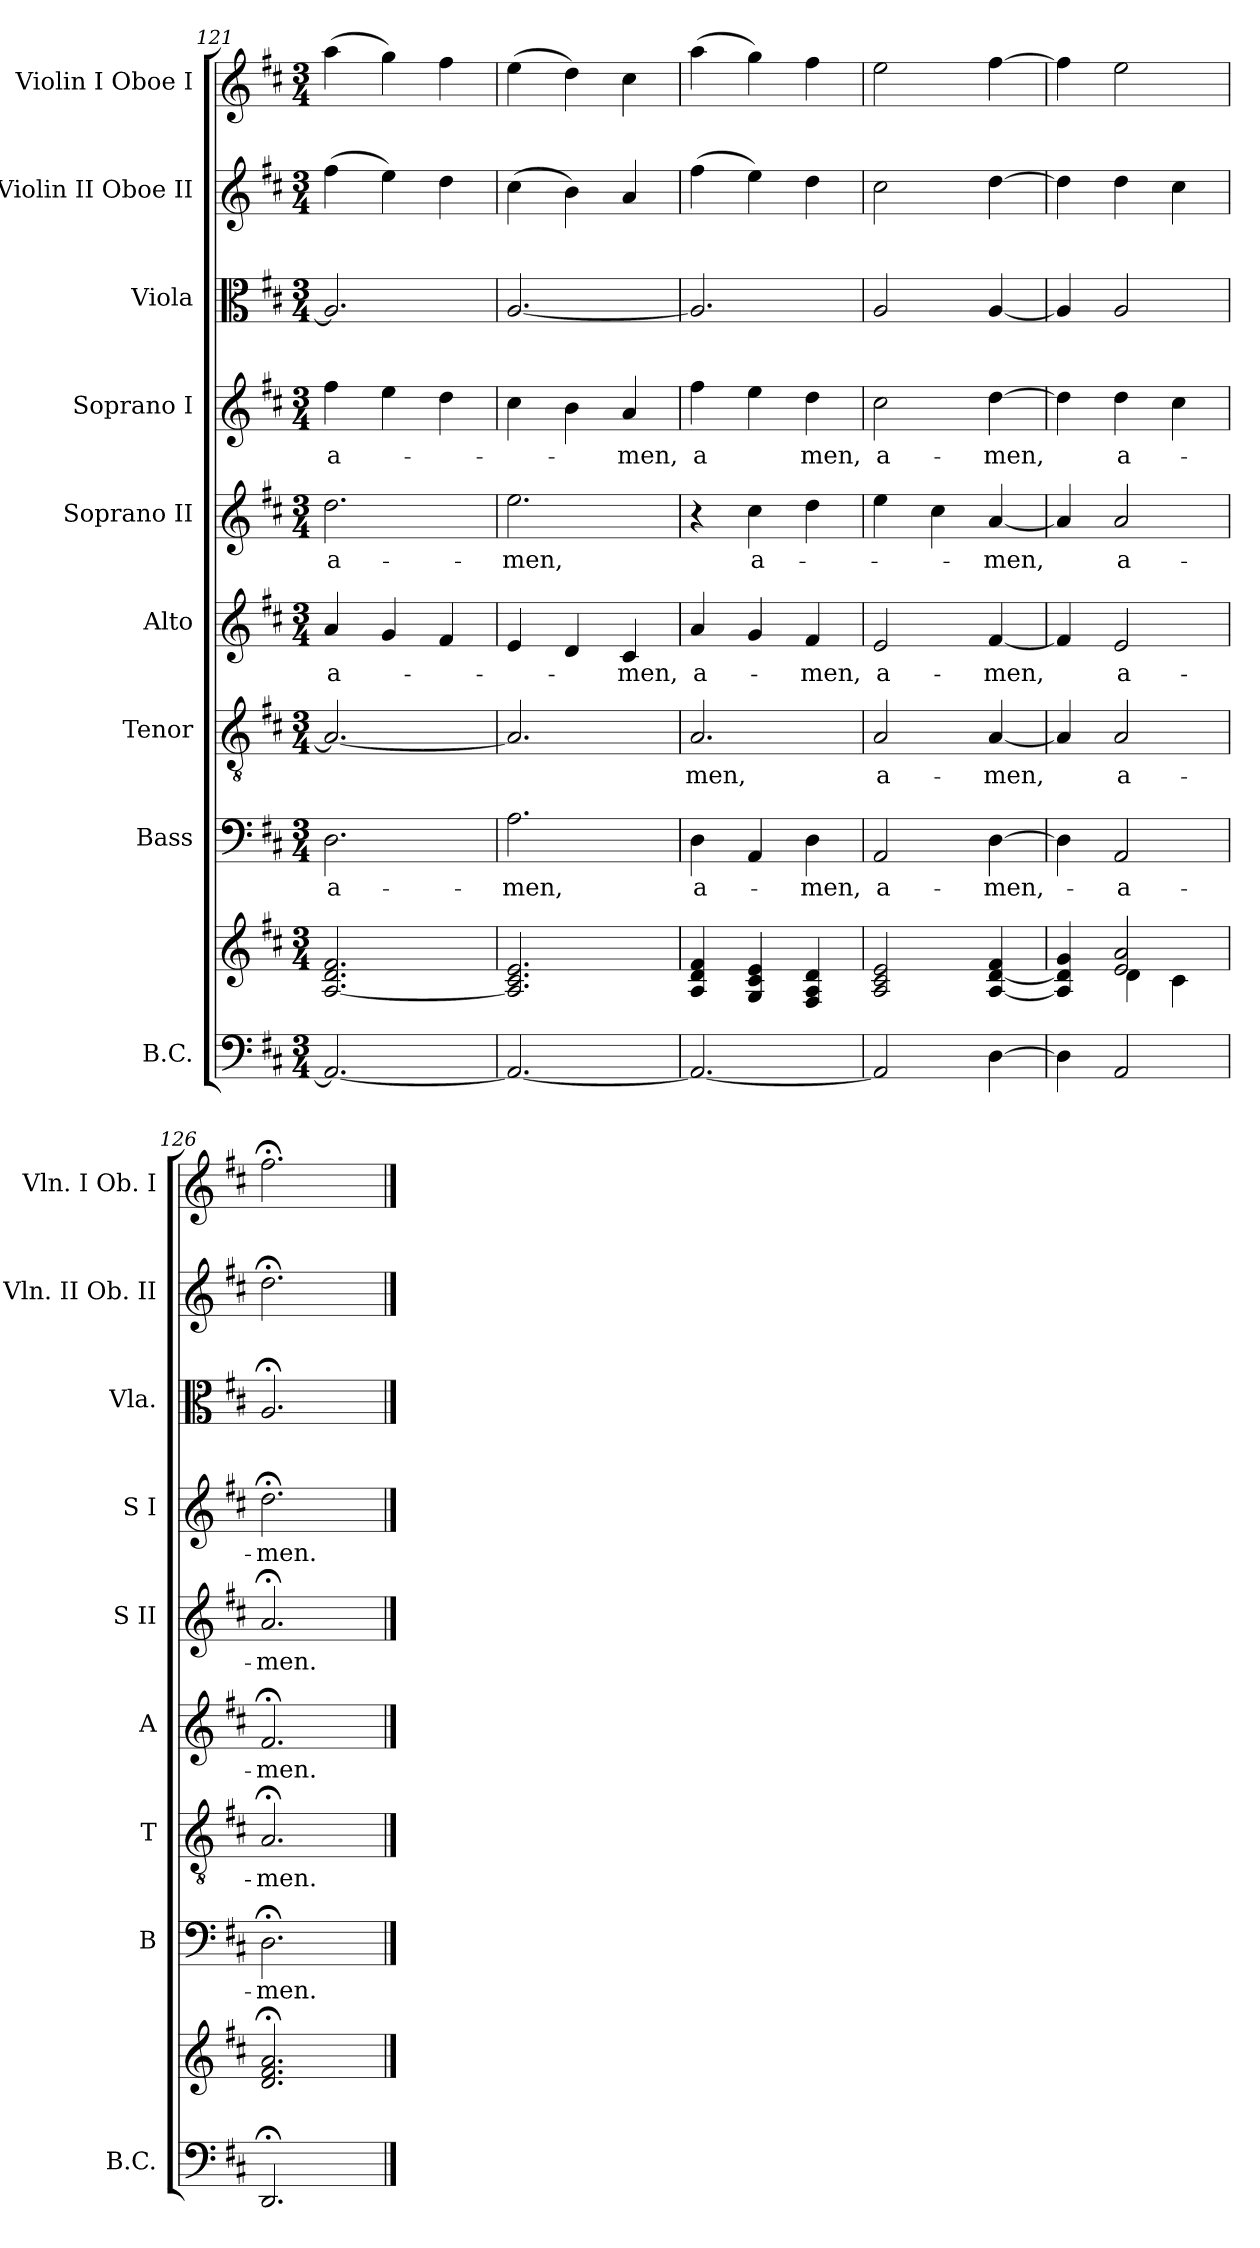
**kern	**kern	**kern	**text	**kern	**text	**kern	**text	**kern	**text	**kern	**text	**kern	**kern	**kern
*part9	*part9	*part8	*part8	*part7	*part7	*part6	*part6	*part5	*part5	*part4	*part4	*part3	*part2	*part1
*staff10	*staff9	*staff8	*staff8	*staff7	*staff7	*staff6	*staff6	*staff5	*staff5	*staff4	*staff4	*staff3	*staff2	*staff1
*I"B.C.	*	*I"Bass	*	*I"Tenor	*	*I"Alto	*	*I"Soprano II	*	*I"Soprano I	*	*I"Viola	*I"Violin II Oboe II	*I"Violin I Oboe I
*I'B.C.	*	*I'B	*	*I'T	*	*I'A	*	*I'S II	*	*I'S I	*	*I'Vla.	*I'Vln. II Ob. II	*I'Vln. I Ob. I
*clefF4	*clefG2	*clefF4	*	*clefGv2	*	*clefG2	*	*clefG2	*	*clefG2	*	*clefC3	*clefG2	*clefG2
*k[f#c#]	*k[f#c#]	*k[f#c#]	*	*k[f#c#]	*	*k[f#c#]	*	*k[f#c#]	*	*k[f#c#]	*	*k[f#c#]	*k[f#c#]	*k[f#c#]
*D:	*D:	*D:	*	*D:	*	*D:	*	*D:	*	*D:	*	*D:	*D:	*D:
*M3/4	*M3/4	*M3/4	*	*M3/4	*	*M3/4	*	*M3/4	*	*M3/4	*	*M3/4	*M3/4	*M3/4
=121	=121	=121	=121	=121	=121	=121	=121	=121	=121	=121	=121	=121	=121	=121
!	!	!	!LO:LY:b	!	!	!	!LO:LY:b	!	!LO:LY:b	!	!LO:LY:b	!	!	!
2.AA/_	[2.A/ 2.d/ 2.f#/	2.D\	a-	2.A/_	.	4a/	a-	2.dd\	a-	4ff#\	a-	2.A/]	(>4ff#\	(>4aa\
.	.	.	.	.	.	4g/	.	.	.	4ee\	.	.	4ee\)	4gg\)
.	.	.	.	.	.	4f#/	.	.	.	4dd\	.	.	4dd\	4ff#\
=122	=122	=122	=122	=122	=122	=122	=122	=122	=122	=122	=122	=122	=122	=122
!	!	!	!LO:LY:b	!	!	!	!	!	!LO:LY:b	!	!	!	!	!
2.AA/_	2.A/] 2.c#/ 2.e/	2.A\	-men,	2.A/]	.	4e/	.	2.ee\	-men,	4cc#\	.	[2.A/	(>4cc#\	(>4ee\
.	.	.	.	.	.	4d/	.	.	.	4b\	.	.	4b\)	4dd\)
!	!	!	!	!	!	!	!LO:LY:b	!	!	!	!LO:LY:b	!	!	!
.	.	.	.	.	.	4c#/	-men,	.	.	4a/	-men,	.	4a/	4cc#\
=123	=123	=123	=123	=123	=123	=123	=123	=123	=123	=123	=123	=123	=123	=123
!	!	!	!LO:LY:b	!	!LO:LY:b	!	!LO:LY:b	!	!	!	!LO:LY:b	!	!	!
2.AA/_	4A/ 4d/ 4f#/	4D\	a-	2.A/	-men,	4a/	a-	4r	.	4ff#\	a	2.A/]	(>4ff#\	(>4aa\
!	!	!	!	!	!	!	!	!	!LO:LY:b	!	!	!	!	!
.	4G/ 4c#/ 4e/	4AA/	.	.	.	4g/	.	4cc#\	a-	4ee\	.	.	4ee\)	4gg\)
!	!	!	!LO:LY:b	!	!	!	!LO:LY:b	!	!	!	!LO:LY:b	!	!	!
.	4F#/ 4A/ 4d/	4D\	-men,	.	.	4f#/	-men,	4dd\	.	4dd\	men,	.	4dd\	4ff#\
!!LO:PB:g=z
=124	=124	=124	=124	=124	=124	=124	=124	=124	=124	=124	=124	=124	=124	=124
!	!	!	!LO:LY:b	!	!LO:LY:b	!	!LO:LY:b	!	!	!	!LO:LY:b	!	!	!
2AA/]	2A/ 2c#/ 2e/	2AA/	a-	2A/	a-	2e/	a-	4ee\	.	2cc#\	a-	2A/	2cc#\	2ee\
.	.	.	.	.	.	.	.	4cc#\	.	.	.	.	.	.
!	!	!	!LO:LY:b	!	!LO:LY:b	!	!LO:LY:b	!	!LO:LY:b	!	!LO:LY:b	!	!	!
[4D\	[4A/ [4d/ 4f#/	[4D\	-men,-	[4A/	-men,	[4f#/	-men,	[4a/	-men,	[4dd\	-men,	[4A/	[4dd\	[4ff#\
=125	=125	=125	=125	=125	=125	=125	=125	=125	=125	=125	=125	=125	=125	=125
*	*^	*	*	*	*	*	*	*	*	*	*	*	*	*
4D\]	4A/] 4d/] 4g/	4ryy	4D\]	.	4A/]	.	4f#/]	.	4a/]	.	4dd\]	.	4A/]	4dd\]	4ff#\]
!	!	!	!	!LO:LY:b	!	!LO:LY:b	!	!LO:LY:b	!	!LO:LY:b	!	!LO:LY:b	!	!	!
2AA/	2e/ 2a/	4d\	2AA/	-a-	2A/	a-	2e/	a-	2a/	a-	4dd\	a-	2A/	4dd\	2ee\
.	.	4c#\	.	.	.	.	.	.	.	.	4cc#\	.	.	4cc#\	.
=126	=126	=126	=126	=126	=126	=126	=126	=126	=126	=126	=126	=126	=126	=126	=126
!	!	!	!	!LO:LY:b	!	!LO:LY:b	!	!LO:LY:b	!	!LO:LY:b	!	!LO:LY:b	!	!	!
*	*v	*v	*	*	*	*	*	*	*	*	*	*	*	*	*
2.DD;</	2.d/;< 2.f#/;< 2.a/;<	2.D;<\	-men.	2.A;</	-men.	2.f#;</	-men.	2.a;</	-men.	2.dd;<\	-men.	2.A;</	2.dd;<\	2.ff#;<\
==	==	==	==	==	==	==	==	==	==	==	==	==	==	==
*-	*-	*-	*-	*-	*-	*-	*-	*-	*-	*-	*-	*-	*-	*-
